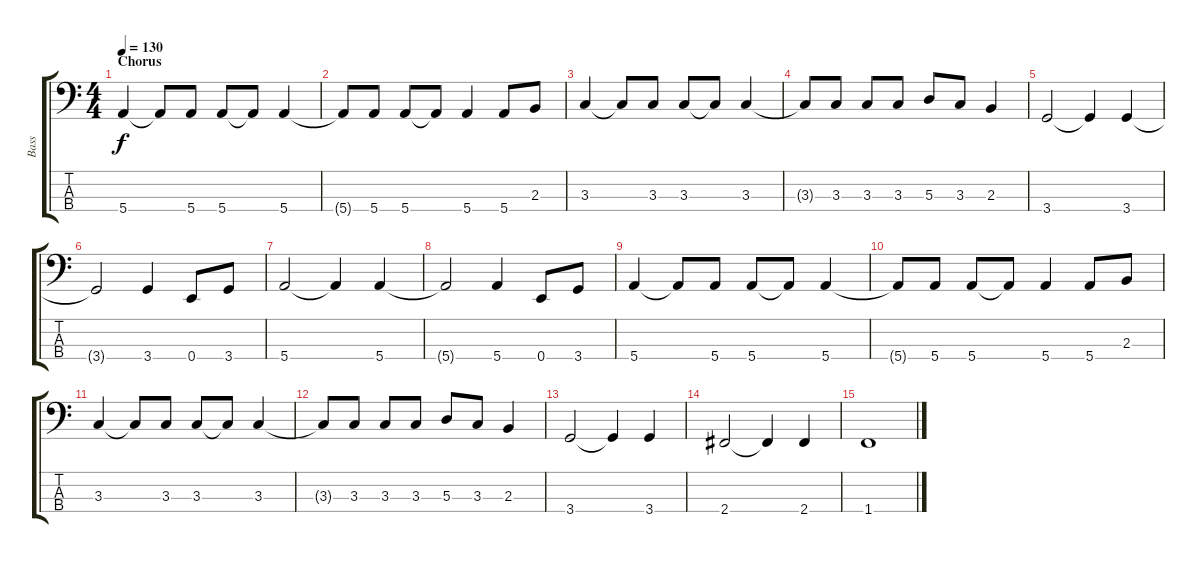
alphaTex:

\track ("Bass" "Bass") {instrument electricbassfinger}
\staff {score tabs}
\tuning (G2 D2 A1 E1) {hide}
\ts (4 4)
\section ("" "Chorus")
\tempo 130
\clef f4
\ks c
5.4.4{dy f} 5.4{t}.8 5.4.8 5.4.8 5.4{t}.8 5.4.4 |
5.4{t}.8 5.4.8 5.4.8 5.4{t}.8 5.4.4 5.4.8 2.3.8 |
3.3.4 3.3{t}.8 3.3.8 3.3.8 3.3{t}.8 3.3.4 |
3.3{t}.8 3.3.8 3.3.8 3.3.8 5.3.8 3.3.8 2.3.4 |
3.4.2 3.4{t}.4 3.4.4 |
3.4{t}.2 3.4.4 0.4.8 3.4.8 |
5.4.2 5.4{t}.4 5.4.4 |
5.4{t}.2 5.4.4 0.4.8 3.4.8 |
5.4.4 5.4{t}.8 5.4.8 5.4.8 5.4{t}.8 5.4.4 |
5.4{t}.8 5.4.8 5.4.8 5.4{t}.8 5.4.4 5.4.8 2.3.8 |
3.3.4 3.3{t}.8 3.3.8 3.3.8 3.3{t}.8 3.3.4 |
3.3{t}.8 3.3.8 3.3.8 3.3.8 5.3.8 3.3.8 2.3.4 |
3.4.2 3.4{t}.4 3.4.4 |
2.4.2 2.4{t}.4 2.4.4 |
1.4.1
